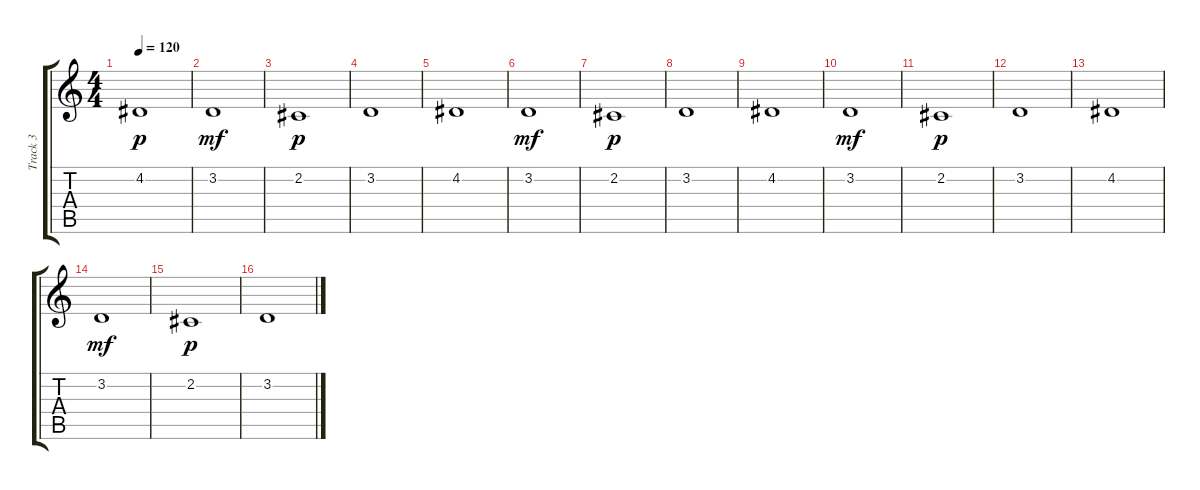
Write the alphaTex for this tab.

\track ("Track 3" "Track 3") {instrument pad1newage}
\staff {score tabs}
\tuning (E4 B3 G3 D3 A2 E2) {hide}
\ts (4 4)
\tempo 120
\clef g2
\ks c
4.2.1{dy p} |
3.2.1{dy mf} |
2.2.1{dy p} |
3.2.1 |
4.2.1 |
3.2.1{dy mf} |
2.2.1{dy p} |
3.2.1 |
4.2.1 |
3.2.1{dy mf} |
2.2.1{dy p} |
3.2.1 |
4.2.1 |
3.2.1{dy mf} |
2.2.1{dy p} |
3.2.1
